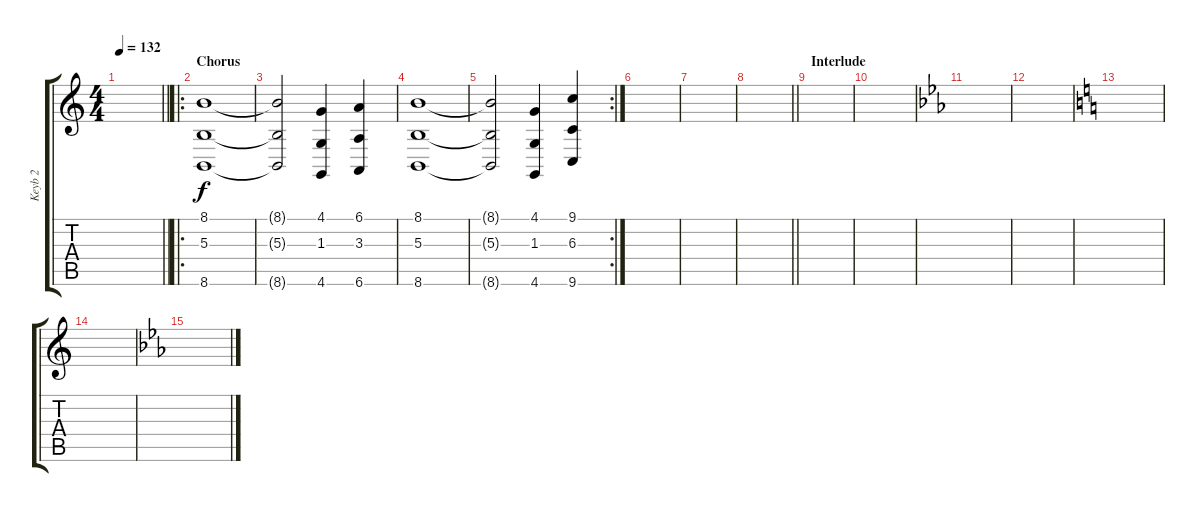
\track ("Keyb 2" "Keyb 2") {instrument choiraahs}
\staff {score tabs}
\tuning (Eb4 Bb3 Gb3 Db3 Ab2 Eb2) {hide}
\ts (4 4)
\tempo 132
\clef g2
\barLineRight lightlight
\ks c
|
\ro
\section ("" "Chorus")
(8.1 5.3 8.6).1 |
(8.1{t} 5.3{t} 8.6{t}).2 (4.1 1.3 4.6).4 (6.1 3.3 6.6).4 |
(8.1 5.3 8.6).1 |
\rc 2
(8.1{t} 5.3{t} 8.6{t}).2 (4.1 1.3 4.6).4 (9.1 6.3 9.6).4 |
|
|
\barLineRight lightlight
|
\section ("" "Interlude")
|
|
\ks eb
|
|
\ks c
|
|
\ks eb
